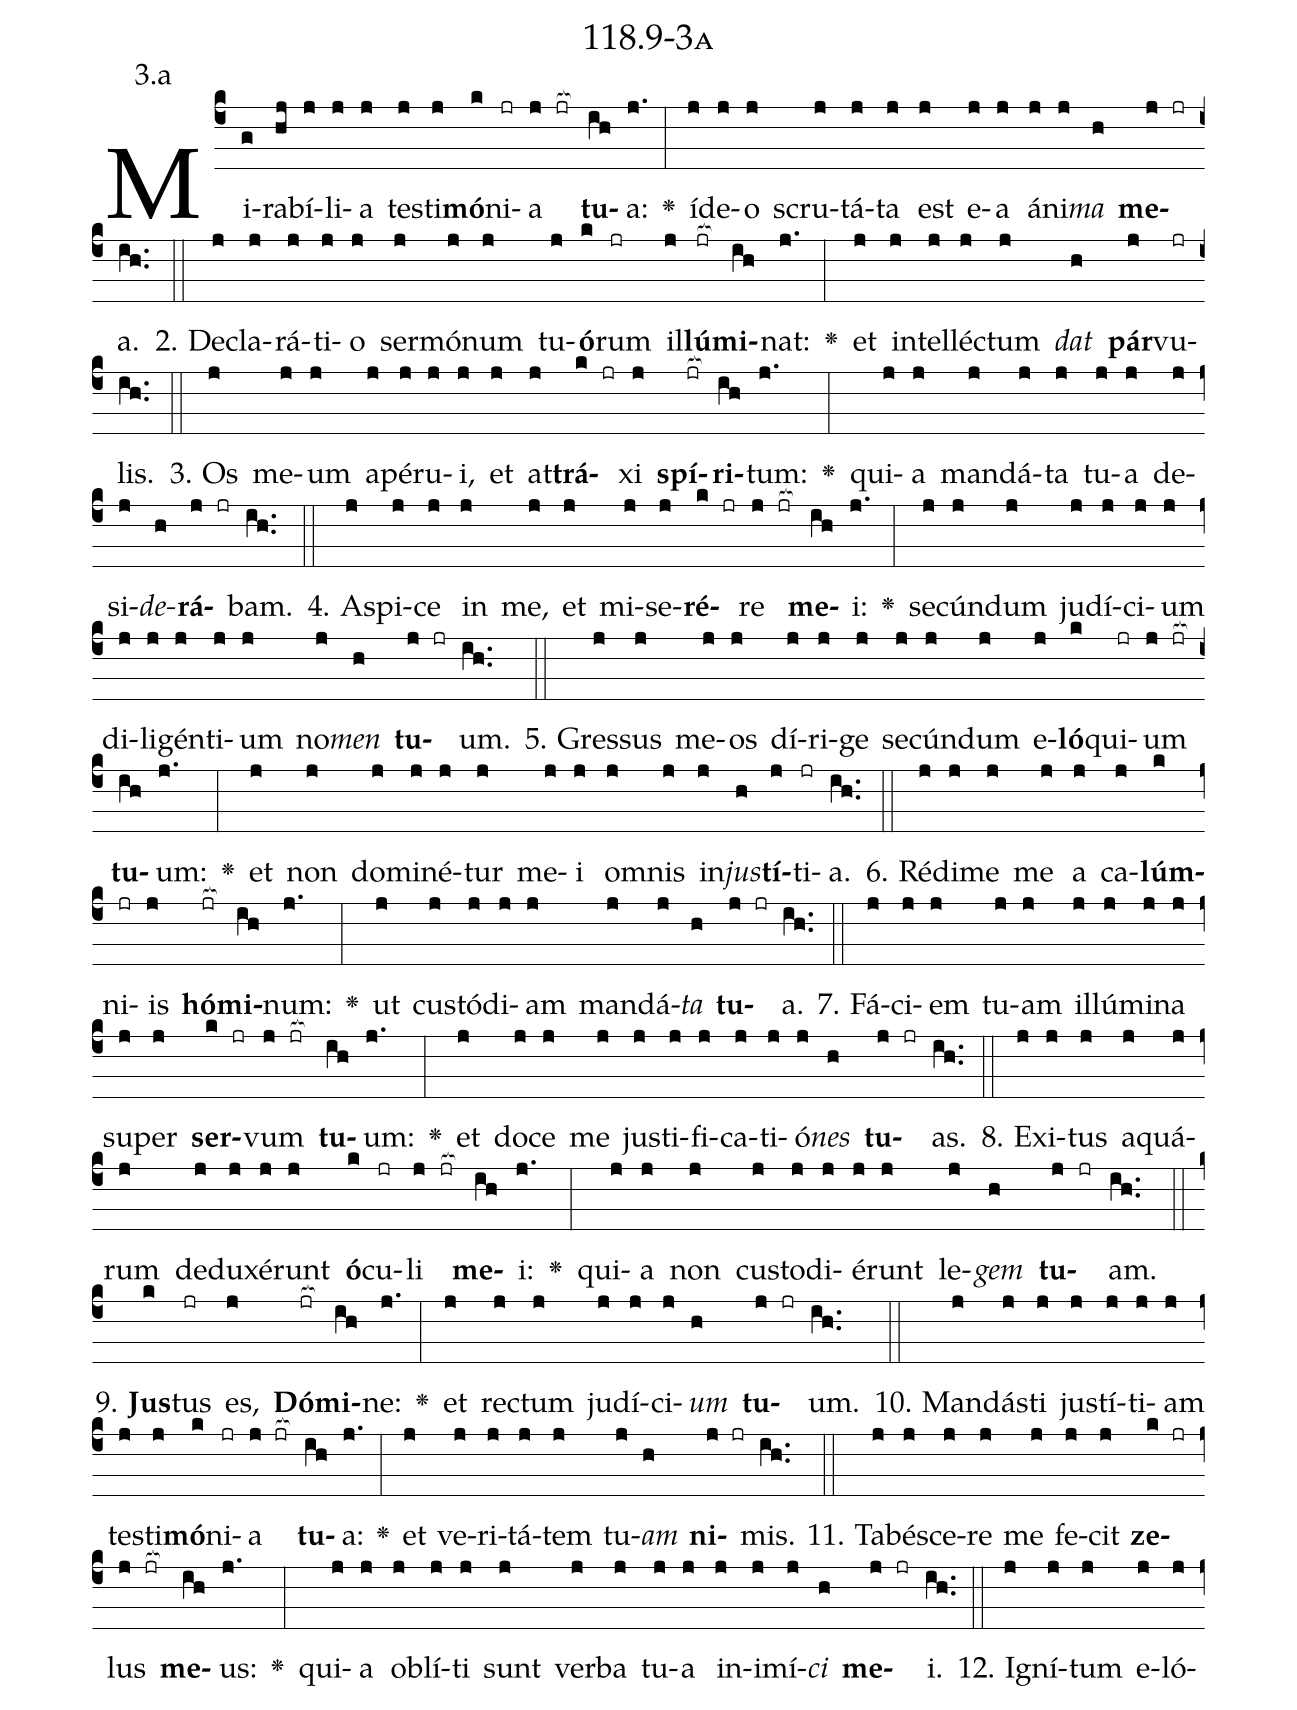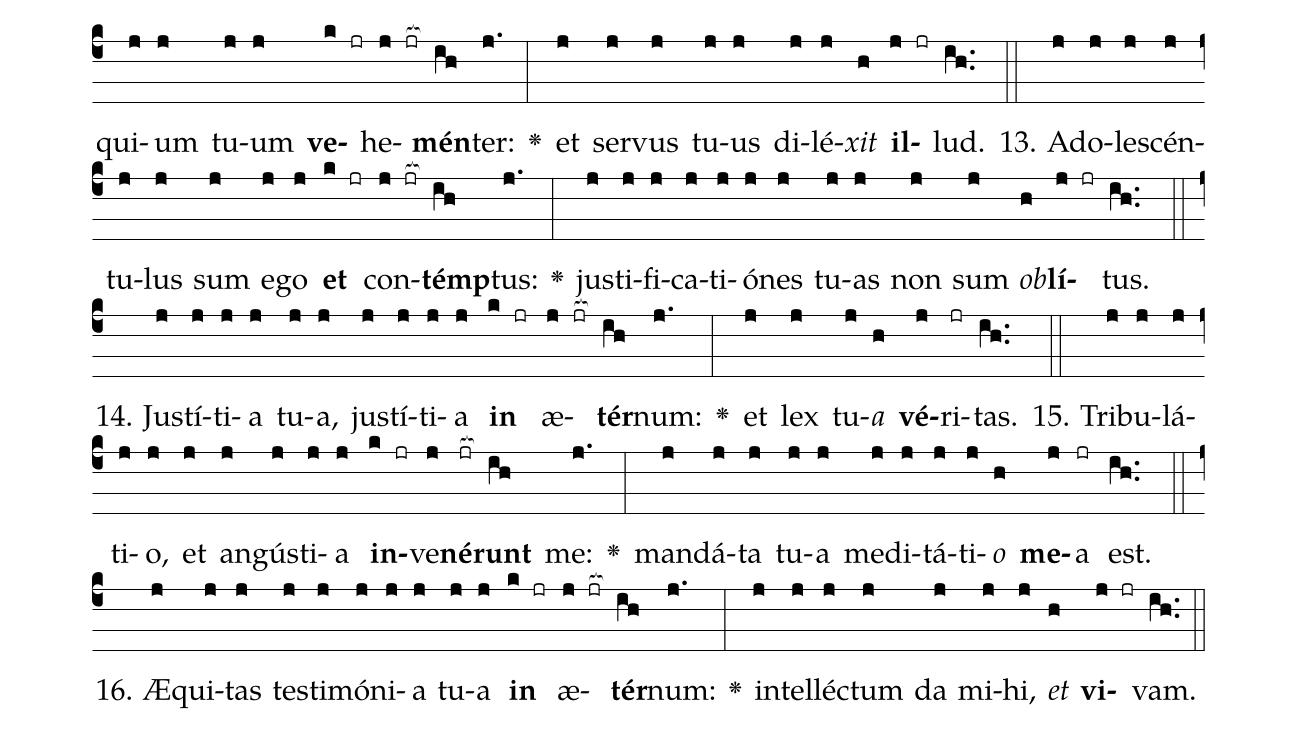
name: 118.9-3a;
annotation: 3.a;
%%
(c4)Mi(g)ra(hj)bí(j)li(j)a(j) tes(j)ti(j)<b>mó</b>(k)ni(jr)a(j jr[ocb:1{]) <b>tu</b>(ih[ocb:0}])a:(j.) <v>\greheightstar</v>(:) íd(j)e(j)o(j) scru(j)tá(j)ta(j) est(j) e(j)a(j) á(j)ni(j)<i>ma</i>(h) <b>me</b>(j jr)a.(ih..) (::)
2. De(j)cla(j)rá(j)ti(j)o(j) ser(j)mó(j)num(j) tu(j)<b>ó</b>(k)rum(jr) il(j)<b>lú</b>(jr[ocb:1{])<b>mi</b>(ih[ocb:0}])nat:(j.) <v>\greheightstar</v>(:) et(j) in(j)tel(j)léc(j)tum(j) <i>dat</i>(h) <b>pár</b>(j)vu(jr)lis.(ih..) (::)
3. Os(j) me(j)um(j) a(j)pé(j)ru(j)i,(j) et(j) at(j)<b>trá</b>(k jr)xi(j) <b>spí</b>(jr[ocb:1{])<b>ri</b>(ih[ocb:0}])tum:(j.) <v>\greheightstar</v>(:) qui(j)a(j) man(j)dá(j)ta(j) tu(j)a(j) de(j)si(j)<i>de</i>(h)<b>rá</b>(j jr)bam.(ih..) (::)
4. A(j)spi(j)ce(j) in(j) me,(j) et(j) mi(j)se(j)<b>ré</b>(k jr)re(j jr[ocb:1{]) <b>me</b>(ih[ocb:0}])i:(j.) <v>\greheightstar</v>(:) se(j)cún(j)dum(j) ju(j)dí(j)ci(j)um(j) di(j)li(j)gén(j)ti(j)um(j) no(j)<i>men</i>(h) <b>tu</b>(j jr)um.(ih..) (::)
5. Gres(j)sus(j) me(j)os(j) dí(j)ri(j)ge(j) se(j)cún(j)dum(j) e(j)<b>ló</b>(k)qui(jr)um(j jr[ocb:1{]) <b>tu</b>(ih[ocb:0}])um:(j.) <v>\greheightstar</v>(:) et(j) non(j) do(j)mi(j)né(j)tur(j) me(j)i(j) om(j)nis(j) in(j)<i>jus</i>(h)<b>tí</b>(j)ti(jr)a.(ih..) (::)
6. Réd(j)i(j)me(j) me(j) a(j) ca(j)<b>lúm</b>(k)ni(jr)is(j) <b>hó</b>(jr[ocb:1{])<b>mi</b>(ih[ocb:0}])num:(j.) <v>\greheightstar</v>(:) ut(j) cus(j)tó(j)di(j)am(j) man(j)dá(j)<i>ta</i>(h) <b>tu</b>(j jr)a.(ih..) (::)
7. Fá(j)ci(j)em(j) tu(j)am(j) il(j)lú(j)mi(j)na(j) su(j)per(j) <b>ser</b>(k jr)vum(j jr[ocb:1{]) <b>tu</b>(ih[ocb:0}])um:(j.) <v>\greheightstar</v>(:) et(j) do(j)ce(j) me(j) jus(j)ti(j)fi(j)ca(j)ti(j)ó(j)<i>nes</i>(h) <b>tu</b>(j jr)as.(ih..) (::)
8. Ex(j)i(j)tus(j) a(j)quá(j)rum(j) de(j)du(j)xé(j)runt(j) <b>ó</b>(k)cu(jr)li(j jr[ocb:1{]) <b>me</b>(ih[ocb:0}])i:(j.) <v>\greheightstar</v>(:) qui(j)a(j) non(j) cus(j)to(j)di(j)é(j)runt(j) le(j)<i>gem</i>(h) <b>tu</b>(j jr)am.(ih..) (::)
9. <b>Jus</b>(k)tus(jr) es,(j) <b>Dó</b>(jr[ocb:1{])<b>mi</b>(ih[ocb:0}])ne:(j.) <v>\greheightstar</v>(:) et(j) rec(j)tum(j) ju(j)dí(j)ci(j)<i>um</i>(h) <b>tu</b>(j jr)um.(ih..) (::)
10. Man(j)dás(j)ti(j) jus(j)tí(j)ti(j)am(j) tes(j)ti(j)<b>mó</b>(k)ni(jr)a(j jr[ocb:1{]) <b>tu</b>(ih[ocb:0}])a:(j.) <v>\greheightstar</v>(:) et(j) ve(j)ri(j)tá(j)tem(j) tu(j)<i>am</i>(h) <b>ni</b>(j jr)mis.(ih..) (::)
11. Ta(j)bé(j)sce(j)re(j) me(j) fe(j)cit(j) <b>ze</b>(k jr)lus(j jr[ocb:1{]) <b>me</b>(ih[ocb:0}])us:(j.) <v>\greheightstar</v>(:) qui(j)a(j) ob(j)lí(j)ti(j) sunt(j) ver(j)ba(j) tu(j)a(j) in(j)i(j)mí(j)<i>ci</i>(h) <b>me</b>(j jr)i.(ih..) (::)
12. I(j)gní(j)tum(j) e(j)ló(j)qui(j)um(j) tu(j)um(j) <b>ve</b>(k jr)he(j jr[ocb:1{])<b>mén</b>(ih[ocb:0}])ter:(j.) <v>\greheightstar</v>(:) et(j) ser(j)vus(j) tu(j)us(j) di(j)lé(j)<i>xit</i>(h) <b>il</b>(j jr)lud.(ih..) (::)
13. Ad(j)o(j)le(j)scén(j)tu(j)lus(j) sum(j) e(j)go(j) <b>et</b>(k jr) con(j jr[ocb:1{])<b>témp</b>(ih[ocb:0}])tus:(j.) <v>\greheightstar</v>(:) jus(j)ti(j)fi(j)ca(j)ti(j)ó(j)nes(j) tu(j)as(j) non(j) sum(j) <i>ob</i>(h)<b>lí</b>(j jr)tus.(ih..) (::)
14. Jus(j)tí(j)ti(j)a(j) tu(j)a,(j) jus(j)tí(j)ti(j)a(j) <b>in</b>(k jr) æ(j jr[ocb:1{])<b>tér</b>(ih[ocb:0}])num:(j.) <v>\greheightstar</v>(:) et(j) lex(j) tu(j)<i>a</i>(h) <b>vé</b>(j)ri(jr)tas.(ih..) (::)
15. Tri(j)bu(j)lá(j)ti(j)o,(j) et(j) an(j)gús(j)ti(j)a(j) <b>in</b>(k jr)ve(j)<b>né</b>(jr[ocb:1{])<b>runt</b>(ih[ocb:0}]) me:(j.) <v>\greheightstar</v>(:) man(j)dá(j)ta(j) tu(j)a(j) me(j)di(j)tá(j)ti(j)<i>o</i>(h) <b>me</b>(j)a(jr) est.(ih..) (::)
16. Æ(j)qui(j)tas(j) tes(j)ti(j)mó(j)ni(j)a(j) tu(j)a(j) <b>in</b>(k jr) æ(j jr[ocb:1{])<b>tér</b>(ih[ocb:0}])num:(j.) <v>\greheightstar</v>(:) in(j)tel(j)léc(j)tum(j) da(j) mi(j)hi,(j) <i>et</i>(h) <b>vi</b>(j jr)vam.(ih..) (::)
